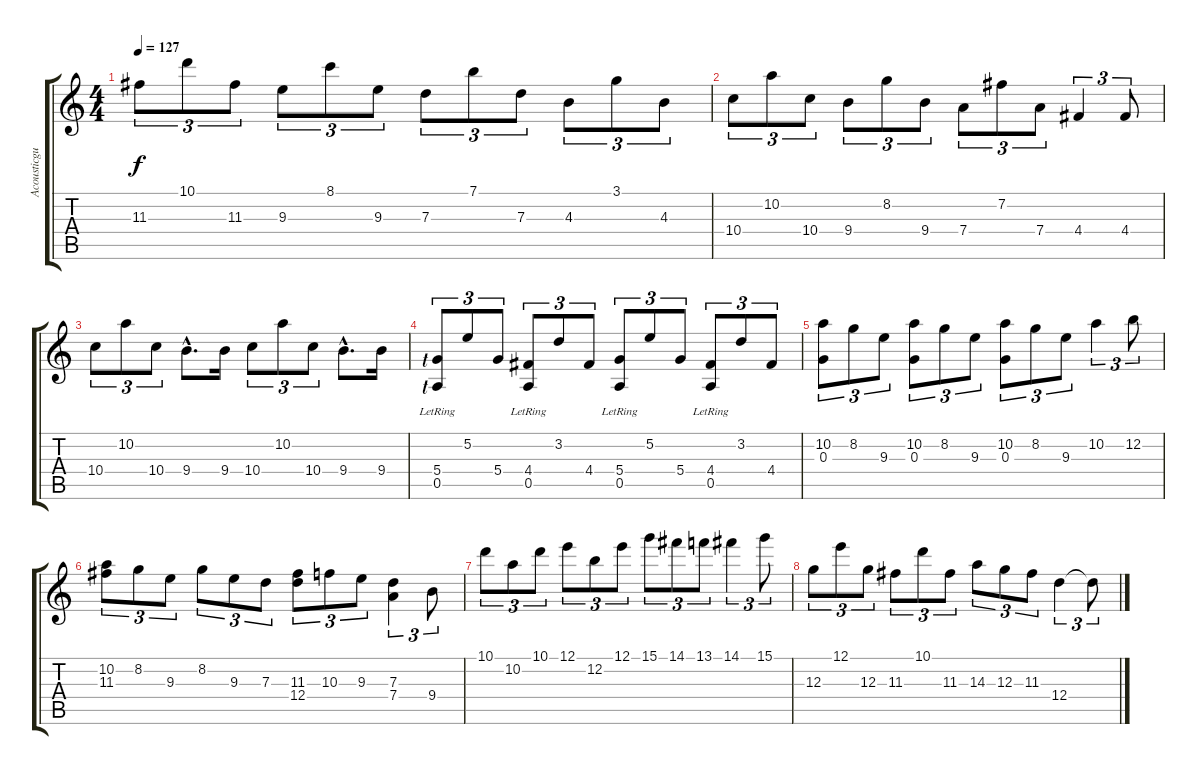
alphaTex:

\track ("Acousticguitar" "Acousticgu") {instrument acousticguitarsteel}
\staff {score tabs}
\tuning (E4 B3 G3 D3 A2 E2) {hide}
\ts (4 4)
\tempo 127
\clef g2
\ks c
11.3.8{tu (3 2) dy f} 10.1.8{tu (3 2)} 11.3.8{tu (3 2)} 9.3.8{tu (3 2)} 8.1.8{tu (3 2)} 9.3.8{tu (3 2)} 7.3.8{tu (3 2)} 7.1.8{tu (3 2)} 7.3.8{tu (3 2)} 4.3.8{tu (3 2)} 3.1.8{tu (3 2)} 4.3.8{tu (3 2)} |
10.4.8{tu (3 2)} 10.2.8{tu (3 2)} 10.4.8{tu (3 2)} 9.4.8{tu (3 2)} 8.2.8{tu (3 2)} 9.4.8{tu (3 2)} 7.4.8{tu (3 2)} 7.2.8{tu (3 2)} 7.4.8{tu (3 2)} 4.4.4{tu (3 2)} 4.4.8{tu (3 2)} |
10.4.8{tu (3 2)} 10.2.8{tu (3 2)} 10.4.8{tu (3 2)} 9.4{hac}.8{d} 9.4.16 10.4.8{tu (3 2)} 10.2.8{tu (3 2)} 10.4.8{tu (3 2)} 9.4{hac}.8{d} 9.4.16 |
(5.4{lf 1} 0.5{lr lf 1}).8{tu (3 2)} 5.2.8{tu (3 2)} 5.4.8{tu (3 2)} (4.4 0.5{lr}).8{tu (3 2)} 3.2.8{tu (3 2)} 4.4.8{tu (3 2)} (5.4 0.5{lr}).8{tu (3 2)} 5.2.8{tu (3 2)} 5.4.8{tu (3 2)} (4.4 0.5{lr}).8{tu (3 2)} 3.2.8{tu (3 2)} 4.4.8{tu (3 2)} |
(10.2 0.3).8{tu (3 2)} 8.2.8{tu (3 2)} 9.3.8{tu (3 2)} (10.2 0.3).8{tu (3 2)} 8.2.8{tu (3 2)} 9.3.8{tu (3 2)} (10.2 0.3).8{tu (3 2)} 8.2.8{tu (3 2)} 9.3.8{tu (3 2)} 10.2.4{tu (3 2)} 12.2.8{tu (3 2)} |
(10.2 11.3).8{tu (3 2)} 8.2.8{tu (3 2)} 9.3.8{tu (3 2)} 8.2.8{tu (3 2)} 9.3.8{tu (3 2)} 7.3.8{tu (3 2)} (11.3 12.4).8{tu (3 2)} 10.3.8{tu (3 2)} 9.3.8{tu (3 2)} (7.3 7.4).4{tu (3 2)} 9.4.8{tu (3 2)} |
10.1.8{tu (3 2)} 10.2.8{tu (3 2)} 10.1.8{tu (3 2)} 12.1.8{tu (3 2)} 12.2.8{tu (3 2)} 12.1.8{tu (3 2)} 15.1.8{tu (3 2)} 14.1.8{tu (3 2)} 13.1.8{tu (3 2)} 14.1.4{tu (3 2)} 15.1.8{tu (3 2)} |
12.3.8{tu (3 2)} 12.1.8{tu (3 2)} 12.3.8{tu (3 2)} 11.3.8{tu (3 2)} 10.1.8{tu (3 2)} 11.3.8{tu (3 2)} 14.3.8{tu (3 2)} 12.3.8{tu (3 2)} 11.3.8{tu (3 2)} 12.4.4{tu (3 2)} 12.4{t}.8{tu (3 2)}
